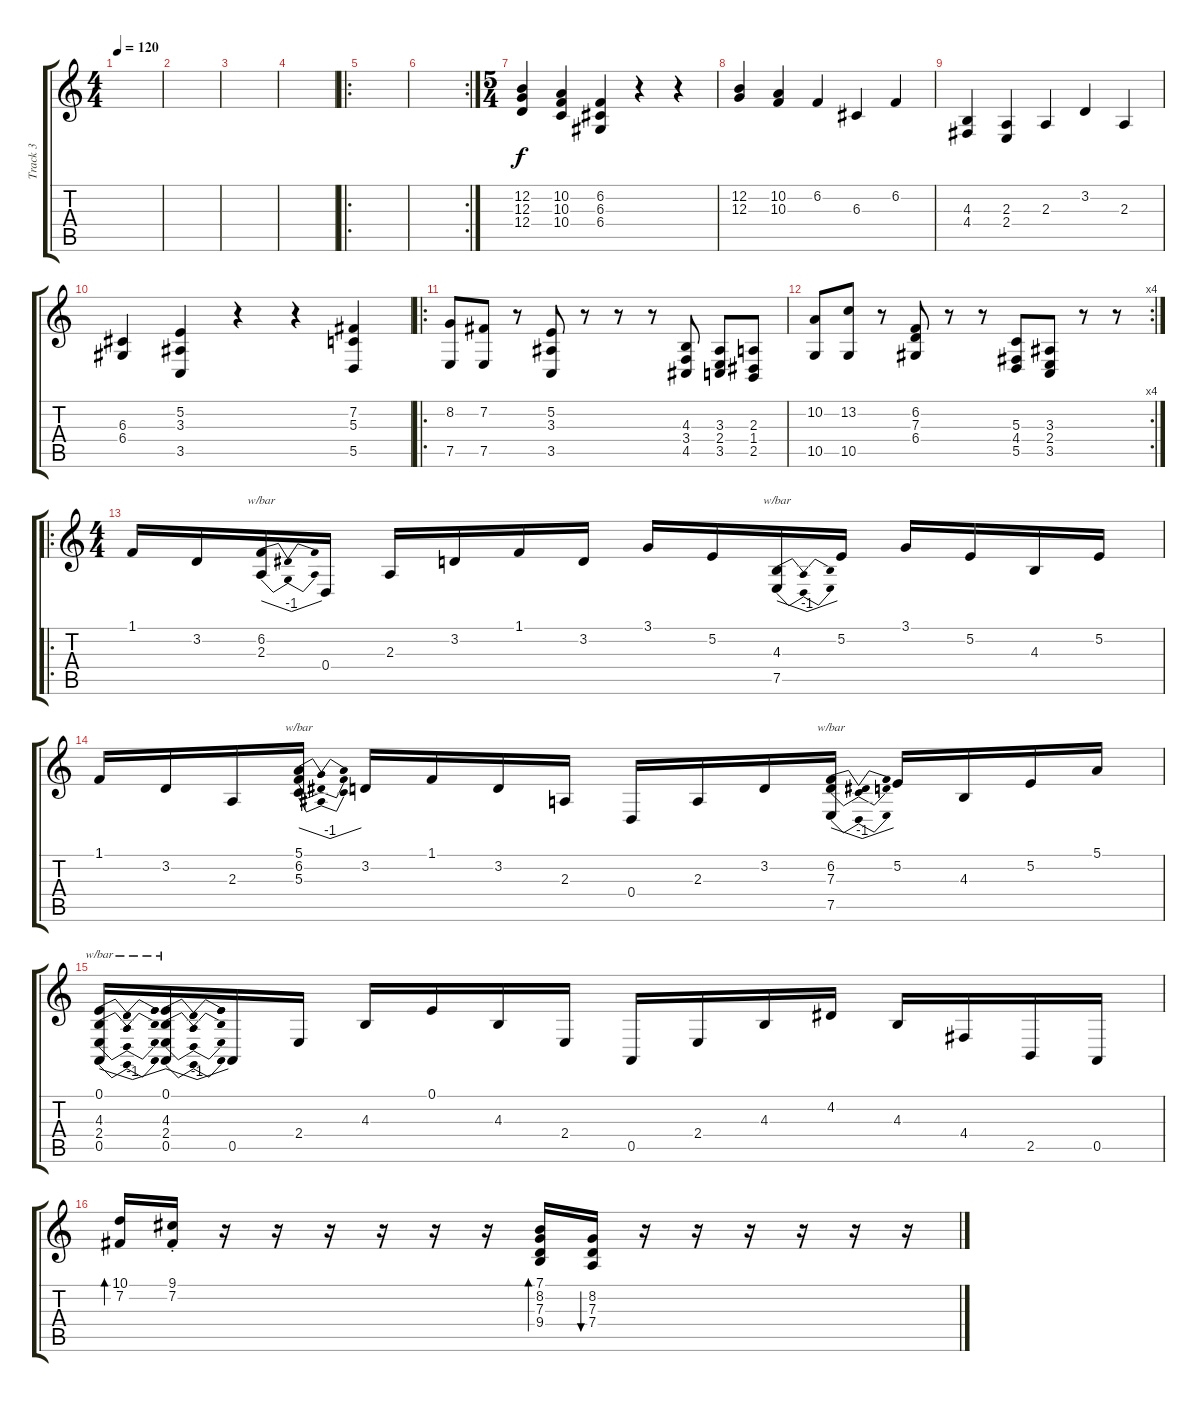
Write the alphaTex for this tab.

\track ("Track 3" "Track 3") {instrument drawbarorgan}
\staff {score tabs}
\tuning (E4 B3 G3 D3 A2 E2) {hide}
\ts (4 4)
\tempo 120
\clef g2
\ks c
|
|
|
|
\ro
|
\rc 2
|
\ts (5 4)
(12.2 12.3 12.4).4 (10.2 10.3 10.4).4 (6.2 6.3 6.4).4 r.4 r.4 |
(12.2 12.3).4 (10.2 10.3).4 6.2.4 6.3.4 6.2.4 |
(4.3 4.4).4 (2.3 2.4).4 2.3.4 3.2.4 2.3.4 |
(6.3 6.4).4 (5.2 3.3 3.5).4 r.4 r.4 (7.2 5.3 5.5).4 |
\ro
(8.2 7.5).8 (7.2 7.5).8 r.8 (5.2 3.3 3.5).8 r.8 r.8 r.8 (4.3 3.4 4.5).8 (3.3 2.4 3.5).8 (2.3 1.4 2.5).8 |
\rc 4
(10.2 10.5).8 (13.2 10.5).8 r.8 (6.2 7.3 6.4).8 r.8 r.8 (5.3 4.4 5.5).8 (3.3 2.4 3.5).8 r.8 r.8 |
\ro
\ts (4 4)
1.1.16 3.2.16 (6.2 2.3).16{tbe (dip default 0 0 30 -4 60 0)} 0.4.16 2.3.16 3.2.16 1.1.16 3.2.16 3.1.16 5.2.16 (4.3 7.5).16{tbe (dip default 0 0 30 -4 60 0)} 5.2.16 3.1.16 5.2.16 4.3.16 5.2.16 |
1.1.16 3.2.16 2.3.16 (5.1 6.2 5.3).16{tbe (dip default 0 0 30 -4 60 0)} 3.2.16 1.1.16 3.2.16 2.3.16 0.4.16 2.3.16 3.2.16 (6.2 7.3 7.5).16{tbe (dip default 0 0 30 -4 60 0)} 5.2.16 4.3.16 5.2.16 5.1.16 |
(0.1 4.3 2.4 0.5).16{tbe (dip default 0 0 30 -4 60 0)} (0.1 4.3 2.4 0.5).16{tbe (dip default 0 0 30 -4 60 0)} 0.5.16 2.4.16 4.3.16 0.1.16 4.3.16 2.4.16 0.5.16 2.4.16 4.3.16 4.2.16 4.3.16 4.4.16 2.5.16 0.5.16 |
(10.1 7.2).16{bd 30} (9.1 7.2{st}).16 r.16 r.16 r.16 r.16 r.16 r.16 (7.1 8.2 7.3 9.4).16{bd 60} (8.2 7.3 7.4).16{bu 480} r.16 r.16 r.16 r.16 r.16 r.16
